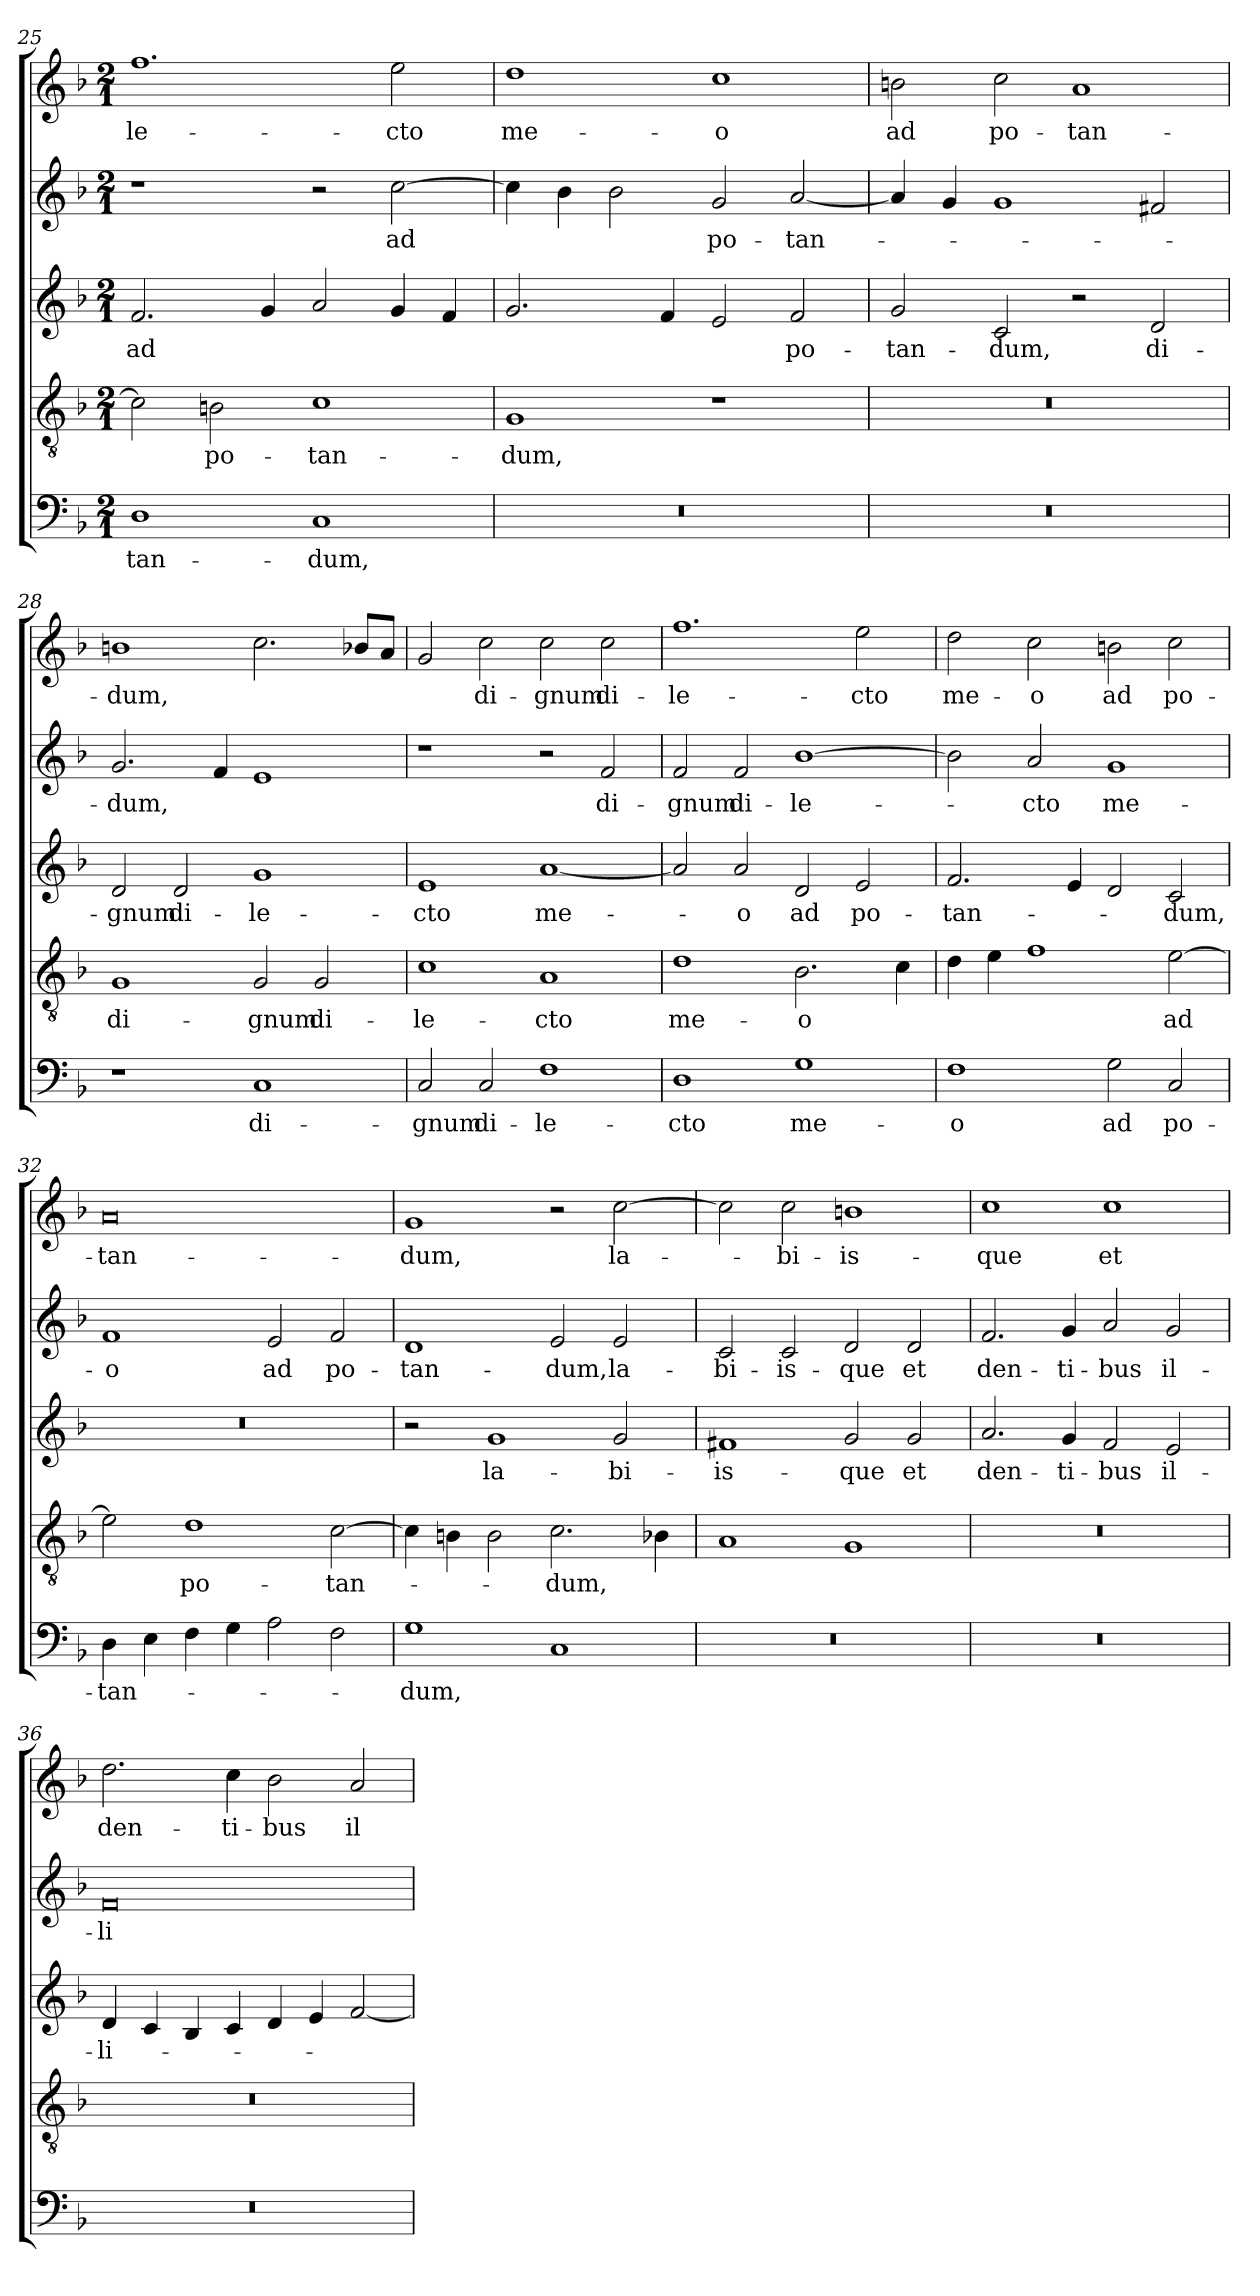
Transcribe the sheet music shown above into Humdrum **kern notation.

**kern	**text	**kern	**text	**kern	**text	**kern	**text	**kern	**text
*part5	*part5	*part4	*part4	*part3	*part3	*part2	*part2	*part1	*part1
*staff5	*staff5	*staff4	*staff4	*staff3	*staff3	*staff2	*staff2	*staff1	*staff1
!!LO:PB:g=z
*clefF4	*	*clefGv2	*	*clefG2	*	*clefG2	*	*clefG2	*
*k[b-]	*	*k[b-]	*	*k[b-]	*	*k[b-]	*	*k[b-]	*
*F:	*	*F:	*	*F:	*	*F:	*	*F:	*
*M2/1	*	*M2/1	*	*M2/1	*	*M2/1	*	*M2/1	*
=25	=25	=25	=25	=25	=25	=25	=25	=25	=25
!	!LO:LY:b	!	!	!	!LO:LY:b	!	!	!	!LO:LY:b
1D	-tan-	2c\]	.	2.f/	ad	1r	.	1.ff	-le-
!	!	!	!LO:LY:b	!	!	!	!	!	!
.	.	2Bn\	po-	.	.	.	.	.	.
.	.	.	.	4g/	.	.	.	.	.
!	!LO:LY:b	!	!LO:LY:b	!	!	!	!	!	!
1C	-dum,	1c	-tan-	2a/	.	2r	.	.	.
!	!	!	!	!	!	!	!LO:LY:b	!	!LO:LY:b
.	.	.	.	4g/	.	[2cc\	ad	2ee\	-cto
.	.	.	.	4f/	.	.	.	.	.
=26	=26	=26	=26	=26	=26	=26	=26	=26	=26
!	!	!	!LO:LY:b	!	!	!	!	!	!LO:LY:b
0r	.	1G	-dum,	2.g/	.	4cc\]	.	1dd	me-
.	.	.	.	.	.	4b-\	.	.	.
.	.	.	.	.	.	2b-\	.	.	.
.	.	.	.	4f/	.	.	.	.	.
!	!	!	!	!	!	!	!LO:LY:b	!	!LO:LY:b
.	.	1r	.	2e/	.	2g/	po-	1cc	-o
!	!	!	!	!	!LO:LY:b	!	!LO:LY:b	!	!
.	.	.	.	2f/	po-	[2a/	-tan-	.	.
=27	=27	=27	=27	=27	=27	=27	=27	=27	=27
!	!	!	!	!	!LO:LY:b	!	!	!	!LO:LY:b
0r	.	0r	.	2g/	-tan-	4a/]	.	2bn\	ad
.	.	.	.	.	.	4g/	.	.	.
!	!	!	!	!	!LO:LY:b	!	!	!	!LO:LY:b
.	.	.	.	2c/	-dum,	1g	.	2cc\	po-
!	!	!	!	!	!	!	!	!	!LO:LY:b
.	.	.	.	2r	.	.	.	1a	-tan-
!	!	!	!	!	!LO:LY:b	!	!	!	!
.	.	.	.	2d/	di-	2f#X/	.	.	.
=28	=28	=28	=28	=28	=28	=28	=28	=28	=28
!	!	!	!LO:LY:b	!	!LO:LY:b	!	!LO:LY:b	!	!LO:LY:b
1r	.	1G	di-	2d/	-gnum	2.g/	-dum,	1bn	-dum,
!	!	!	!	!	!LO:LY:b	!	!	!	!
.	.	.	.	2d/	di-	.	.	.	.
.	.	.	.	.	.	4f/	.	.	.
!	!LO:LY:b	!	!LO:LY:b	!	!LO:LY:b	!	!	!	!
1C	di-	2G/	-gnum	1g	-le-	1e	.	2.cc\	.
!	!	!	!LO:LY:b	!	!	!	!	!	!
.	.	2G/	di-	.	.	.	.	.	.
.	.	.	.	.	.	.	.	8b-/L	.
.	.	.	.	.	.	.	.	8a/J	.
=29	=29	=29	=29	=29	=29	=29	=29	=29	=29
!	!LO:LY:b	!	!LO:LY:b	!	!LO:LY:b	!	!	!	!
2C/	-gnum	1c	-le-	1e	-cto	1r	.	2g/	.
!	!LO:LY:b	!	!	!	!	!	!	!	!LO:LY:b
2C/	di-	.	.	.	.	.	.	2cc\	di-
!	!LO:LY:b	!	!LO:LY:b	!	!LO:LY:b	!	!	!	!LO:LY:b
1F	-le-	1A	-cto	[1a	me-	2r	.	2cc\	-gnum
!	!	!	!	!	!	!	!LO:LY:b	!	!LO:LY:b
.	.	.	.	.	.	2f/	di-	2cc\	di-
=30	=30	=30	=30	=30	=30	=30	=30	=30	=30
!	!LO:LY:b	!	!LO:LY:b	!	!	!	!LO:LY:b	!	!LO:LY:b
1D	-cto	1d	me-	2a/]	.	2f/	-gnum	1.ff	-le-
!	!	!	!	!	!LO:LY:b	!	!LO:LY:b	!	!
.	.	.	.	2a/	-o	2f/	di-	.	.
!	!LO:LY:b	!	!LO:LY:b	!	!LO:LY:b	!	!LO:LY:b	!	!
1G	me-	2.B-\	-o	2d/	ad	[1b-	-le-	.	.
!	!	!	!	!	!LO:LY:b	!	!	!	!LO:LY:b
.	.	.	.	2e/	po-	.	.	2ee\	-cto
.	.	4c\	.	.	.	.	.	.	.
=31	=31	=31	=31	=31	=31	=31	=31	=31	=31
!	!LO:LY:b	!	!	!	!LO:LY:b	!	!	!	!LO:LY:b
1F	-o	4d\	.	2.f/	-tan-	2b-\]	.	2dd\	me-
.	.	4e\	.	.	.	.	.	.	.
!	!	!	!	!	!	!	!LO:LY:b	!	!LO:LY:b
.	.	1f	.	.	.	2a/	-cto	2cc\	-o
.	.	.	.	4e/	.	.	.	.	.
!	!LO:LY:b	!	!	!	!	!	!LO:LY:b	!	!LO:LY:b
2G\	ad	.	.	2d/	.	1g	me-	2bn\	ad
!	!LO:LY:b	!	!LO:LY:b	!	!LO:LY:b	!	!	!	!LO:LY:b
2C/	po-	[2e\	ad	2c/	-dum,	.	.	2cc\	po-
!!LO:LB:g=z
=32	=32	=32	=32	=32	=32	=32	=32	=32	=32
!	!LO:LY:b	!	!	!	!	!	!LO:LY:b	!	!LO:LY:b
4D\	-tan-	2e\]	.	0r	.	1f	-o	0a	-tan-
4E\	.	.	.	.	.	.	.	.	.
!	!	!	!LO:LY:b	!	!	!	!	!	!
4F\	.	1d	po-	.	.	.	.	.	.
4G\	.	.	.	.	.	.	.	.	.
!	!	!	!	!	!	!	!LO:LY:b	!	!
2A\	.	.	.	.	.	2e/	ad	.	.
!	!	!	!LO:LY:b	!	!	!	!LO:LY:b	!	!
2F\	.	[2c\	-tan-	.	.	2f/	po-	.	.
=33	=33	=33	=33	=33	=33	=33	=33	=33	=33
!	!LO:LY:b	!	!	!	!	!	!LO:LY:b	!	!LO:LY:b
1G	-dum,	4c\]	.	2r	.	1d	-tan-	1g	-dum,
.	.	4Bn\	.	.	.	.	.	.	.
!	!	!	!	!	!LO:LY:b	!	!	!	!
.	.	2B\	.	1g	la-	.	.	.	.
!	!	!	!LO:LY:b	!	!	!	!LO:LY:b	!	!
1C	.	2.c\	-dum,	.	.	2e/	-dum,	2r	.
!	!	!	!	!	!LO:LY:b	!	!LO:LY:b	!	!LO:LY:b
.	.	.	.	2g/	-bi-	2e/	la-	[2cc\	la-
.	.	4B-\	.	.	.	.	.	.	.
=34	=34	=34	=34	=34	=34	=34	=34	=34	=34
!	!	!	!	!	!LO:LY:b	!	!LO:LY:b	!	!
0r	.	1A	.	1f#X	-is-	2c/	-bi-	2cc\]	.
!	!	!	!	!	!	!	!LO:LY:b	!	!LO:LY:b
.	.	.	.	.	.	2c/	-is-	2cc\	-bi-
!	!	!	!	!	!LO:LY:b	!	!LO:LY:b	!	!LO:LY:b
.	.	1G	.	2g/	-que	2d/	-que	1bn	-is-
!	!	!	!	!	!LO:LY:b	!	!LO:LY:b	!	!
.	.	.	.	2g/	et	2d/	et	.	.
=35	=35	=35	=35	=35	=35	=35	=35	=35	=35
!	!	!	!	!	!LO:LY:b	!	!LO:LY:b	!	!LO:LY:b
0r	.	0r	.	2.a/	den-	2.f/	den-	1cc	-que
!	!	!	!	!	!LO:LY:b	!	!LO:LY:b	!	!
.	.	.	.	4g/	-ti-	4g/	-ti-	.	.
!	!	!	!	!	!LO:LY:b	!	!LO:LY:b	!	!LO:LY:b
.	.	.	.	2f/	-bus	2a/	-bus	1cc	et
!	!	!	!	!	!LO:LY:b	!	!LO:LY:b	!	!
.	.	.	.	2e/	il-	2g/	il-	.	.
=36	=36	=36	=36	=36	=36	=36	=36	=36	=36
!	!	!	!	!	!LO:LY:b	!	!LO:LY:b	!	!LO:LY:b
0r	.	0r	.	4d/	-li-	0f	-li-	2.dd\	den-
.	.	.	.	4c/	.	.	.	.	.
.	.	.	.	4B-/	.	.	.	.	.
!	!	!	!	!	!	!	!	!	!LO:LY:b
.	.	.	.	4c/	.	.	.	4cc\	-ti-
!	!	!	!	!	!	!	!	!	!LO:LY:b
.	.	.	.	4d/	.	.	.	2b-\	-bus
.	.	.	.	4e/	.	.	.	.	.
!	!	!	!	!	!	!	!	!	!LO:LY:b
.	.	.	.	[2f/	.	.	.	2a/	il-
=	=	=	=	=	=	=	=	=	=
*-	*-	*-	*-	*-	*-	*-	*-	*-	*-
